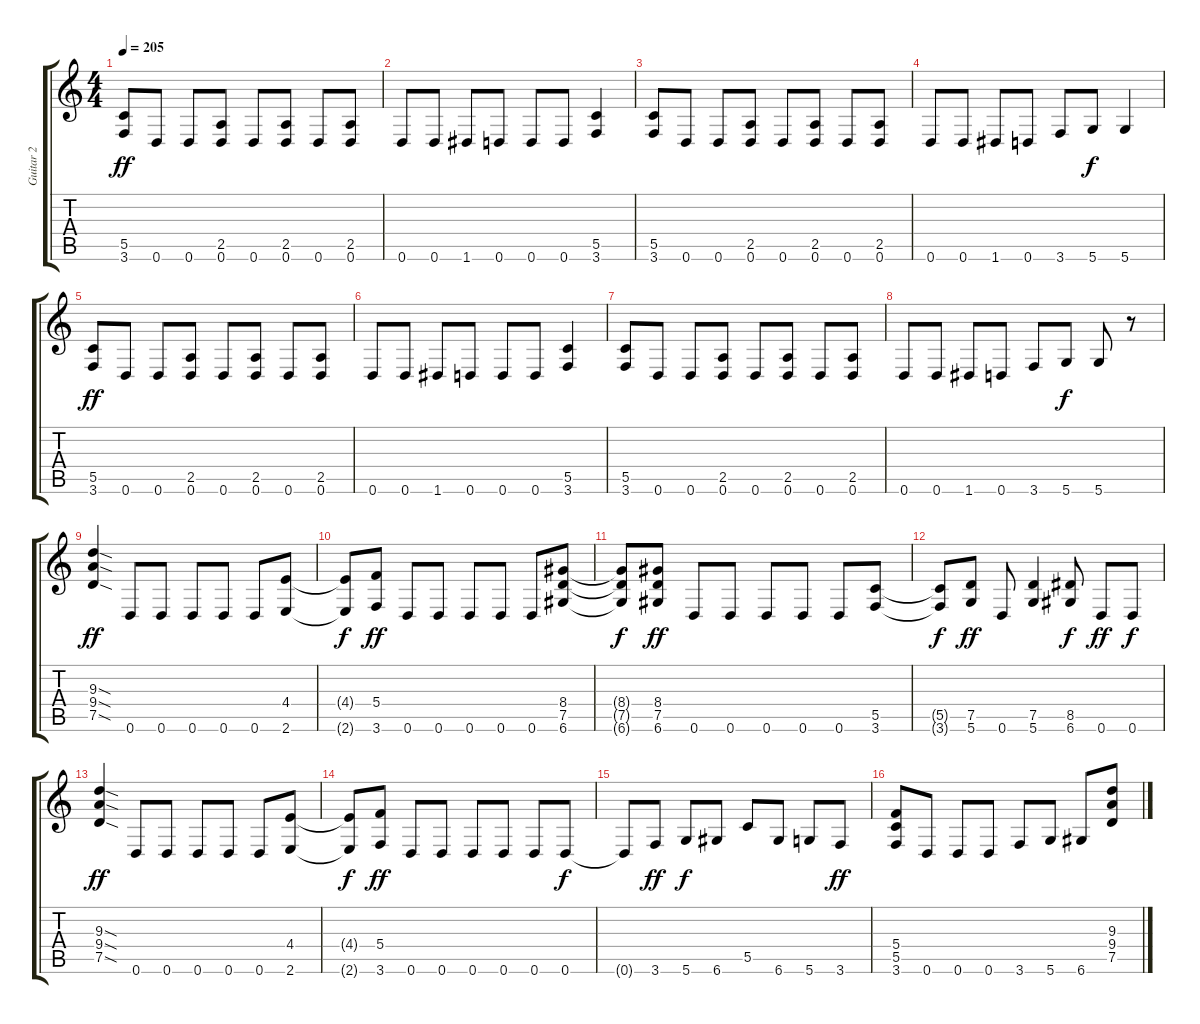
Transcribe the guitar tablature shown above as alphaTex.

\track ("Guitar 2" "Guitar 2") {instrument distortionguitar}
\staff {score tabs}
\tuning (D4 A3 F3 C3 G2 D2) {hide}
\ts (4 4)
\tempo 205
\clef g2
\ks c
(5.5 3.6).8{dy ff} 0.6.8 0.6.8 (2.5 0.6).8 0.6.8 (2.5 0.6).8 0.6.8 (2.5 0.6).8 |
0.6.8 0.6.8 1.6.8 0.6.8 0.6.8 0.6.8 (5.5 3.6).4 |
(5.5 3.6).8 0.6.8 0.6.8 (2.5 0.6).8 0.6.8 (2.5 0.6).8 0.6.8 (2.5 0.6).8 |
0.6.8 0.6.8 1.6.8 0.6.8 3.6.8 5.6.8{dy f} 5.6.4 |
(5.5 3.6).8{dy ff} 0.6.8 0.6.8 (2.5 0.6).8 0.6.8 (2.5 0.6).8 0.6.8 (2.5 0.6).8 |
0.6.8 0.6.8 1.6.8 0.6.8 0.6.8 0.6.8 (5.5 3.6).4 |
(5.5 3.6).8 0.6.8 0.6.8 (2.5 0.6).8 0.6.8 (2.5 0.6).8 0.6.8 (2.5 0.6).8 |
0.6.8 0.6.8 1.6.8 0.6.8 3.6.8 5.6.8{dy f} 5.6.8 r.8 |
(9.3{sod} 9.4{sod} 7.5{sod}).4{dy ff} 0.6.8 0.6.8 0.6.8 0.6.8 0.6.8 (4.4 2.6).8 |
(4.4{t} 2.6{t}).8{dy f} (5.4 3.6).8{dy ff} 0.6.8 0.6.8 0.6.8 0.6.8 0.6.8 (8.4 7.5 6.6).8 |
(8.4{t} 7.5{t} 6.6{t}).8{dy f} (8.4 7.5 6.6).8{dy ff} 0.6.8 0.6.8 0.6.8 0.6.8 0.6.8 (5.5 3.6).8 |
(5.5{t} 3.6{t}).8{dy f} (7.5 5.6).8{dy ff} 0.6.8 (7.5 5.6).4 (8.5 6.6).8{dy f} 0.6.8{dy ff} 0.6.8{dy f} |
(9.3{sod} 9.4{sod} 7.5{sod}).4{dy ff} 0.6.8 0.6.8 0.6.8 0.6.8 0.6.8 (4.4 2.6).8 |
(4.4{t} 2.6{t}).8{dy f} (5.4 3.6).8{dy ff} 0.6.8 0.6.8 0.6.8 0.6.8 0.6.8 0.6.8{dy f} |
0.6{t}.8 3.6.8{dy ff} 5.6.8{dy f} 6.6.8 5.5.8 6.6.8 5.6.8 3.6.8{dy ff} |
(5.4 5.5 3.6).8 0.6.8 0.6.8 0.6.8 3.6.8 5.6.8 6.6.8 (9.3 9.4 7.5).8
